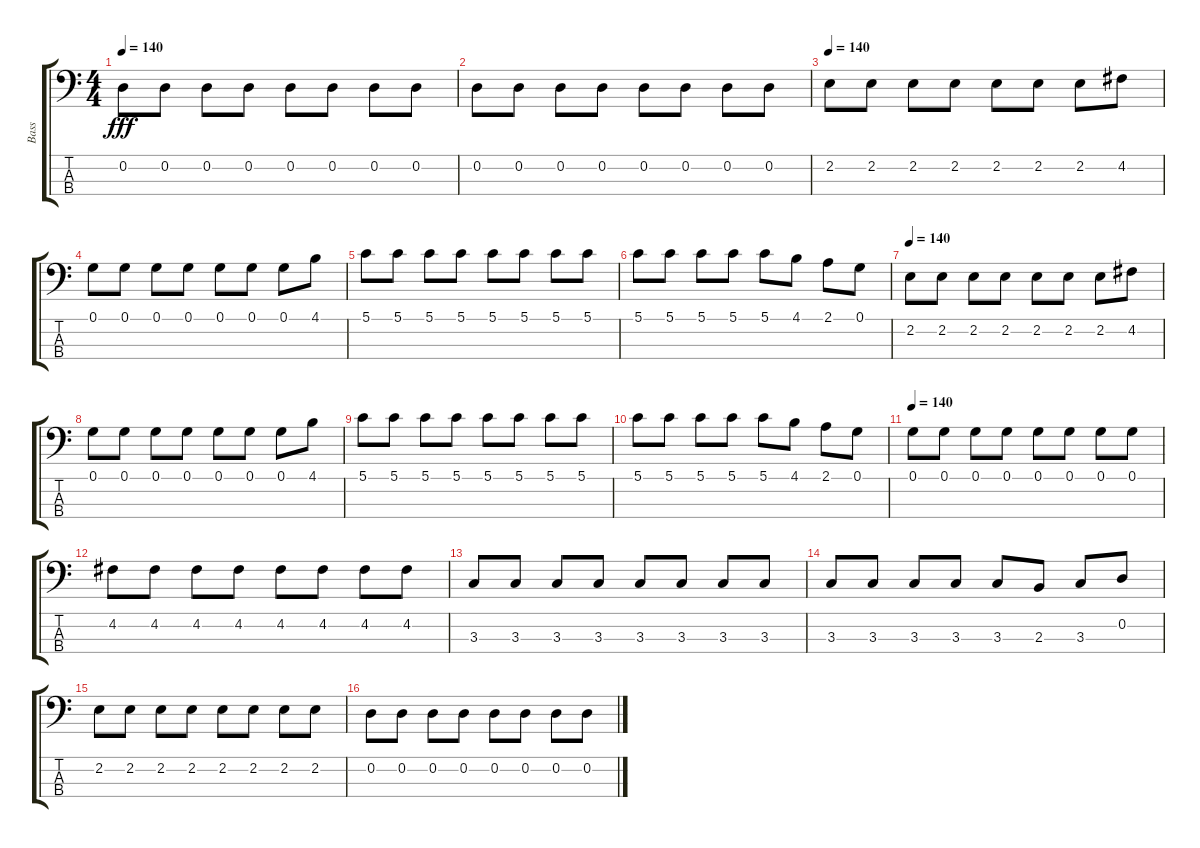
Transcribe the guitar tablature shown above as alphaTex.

\track ("Bass" "Bass") {instrument electricbassfinger}
\staff {score tabs}
\tuning (G2 D2 A1 E1) {hide}
\ts (4 4)
\tempo 140
\clef f4
\ks c
0.2.8{dy fff} 0.2.8 0.2.8 0.2.8 0.2.8 0.2.8 0.2.8 0.2.8 |
0.2.8 0.2.8 0.2.8 0.2.8 0.2.8 0.2.8 0.2.8 0.2.8 |
\tempo 140
2.2.8 2.2.8 2.2.8 2.2.8 2.2.8 2.2.8 2.2.8 4.2.8 |
0.1.8 0.1.8 0.1.8 0.1.8 0.1.8 0.1.8 0.1.8 4.1.8 |
5.1.8 5.1.8 5.1.8 5.1.8 5.1.8 5.1.8 5.1.8 5.1.8 |
5.1.8 5.1.8 5.1.8 5.1.8 5.1.8 4.1.8 2.1.8 0.1.8 |
\tempo 140
2.2.8 2.2.8 2.2.8 2.2.8 2.2.8 2.2.8 2.2.8 4.2.8 |
0.1.8 0.1.8 0.1.8 0.1.8 0.1.8 0.1.8 0.1.8 4.1.8 |
5.1.8 5.1.8 5.1.8 5.1.8 5.1.8 5.1.8 5.1.8 5.1.8 |
5.1.8 5.1.8 5.1.8 5.1.8 5.1.8 4.1.8 2.1.8 0.1.8 |
\tempo 140
0.1.8 0.1.8 0.1.8 0.1.8 0.1.8 0.1.8 0.1.8 0.1.8 |
4.2.8 4.2.8 4.2.8 4.2.8 4.2.8 4.2.8 4.2.8 4.2.8 |
3.3.8 3.3.8 3.3.8 3.3.8 3.3.8 3.3.8 3.3.8 3.3.8 |
3.3.8 3.3.8 3.3.8 3.3.8 3.3.8 2.3.8 3.3.8 0.2.8 |
2.2.8 2.2.8 2.2.8 2.2.8 2.2.8 2.2.8 2.2.8 2.2.8 |
0.2.8 0.2.8 0.2.8 0.2.8 0.2.8 0.2.8 0.2.8 0.2.8
